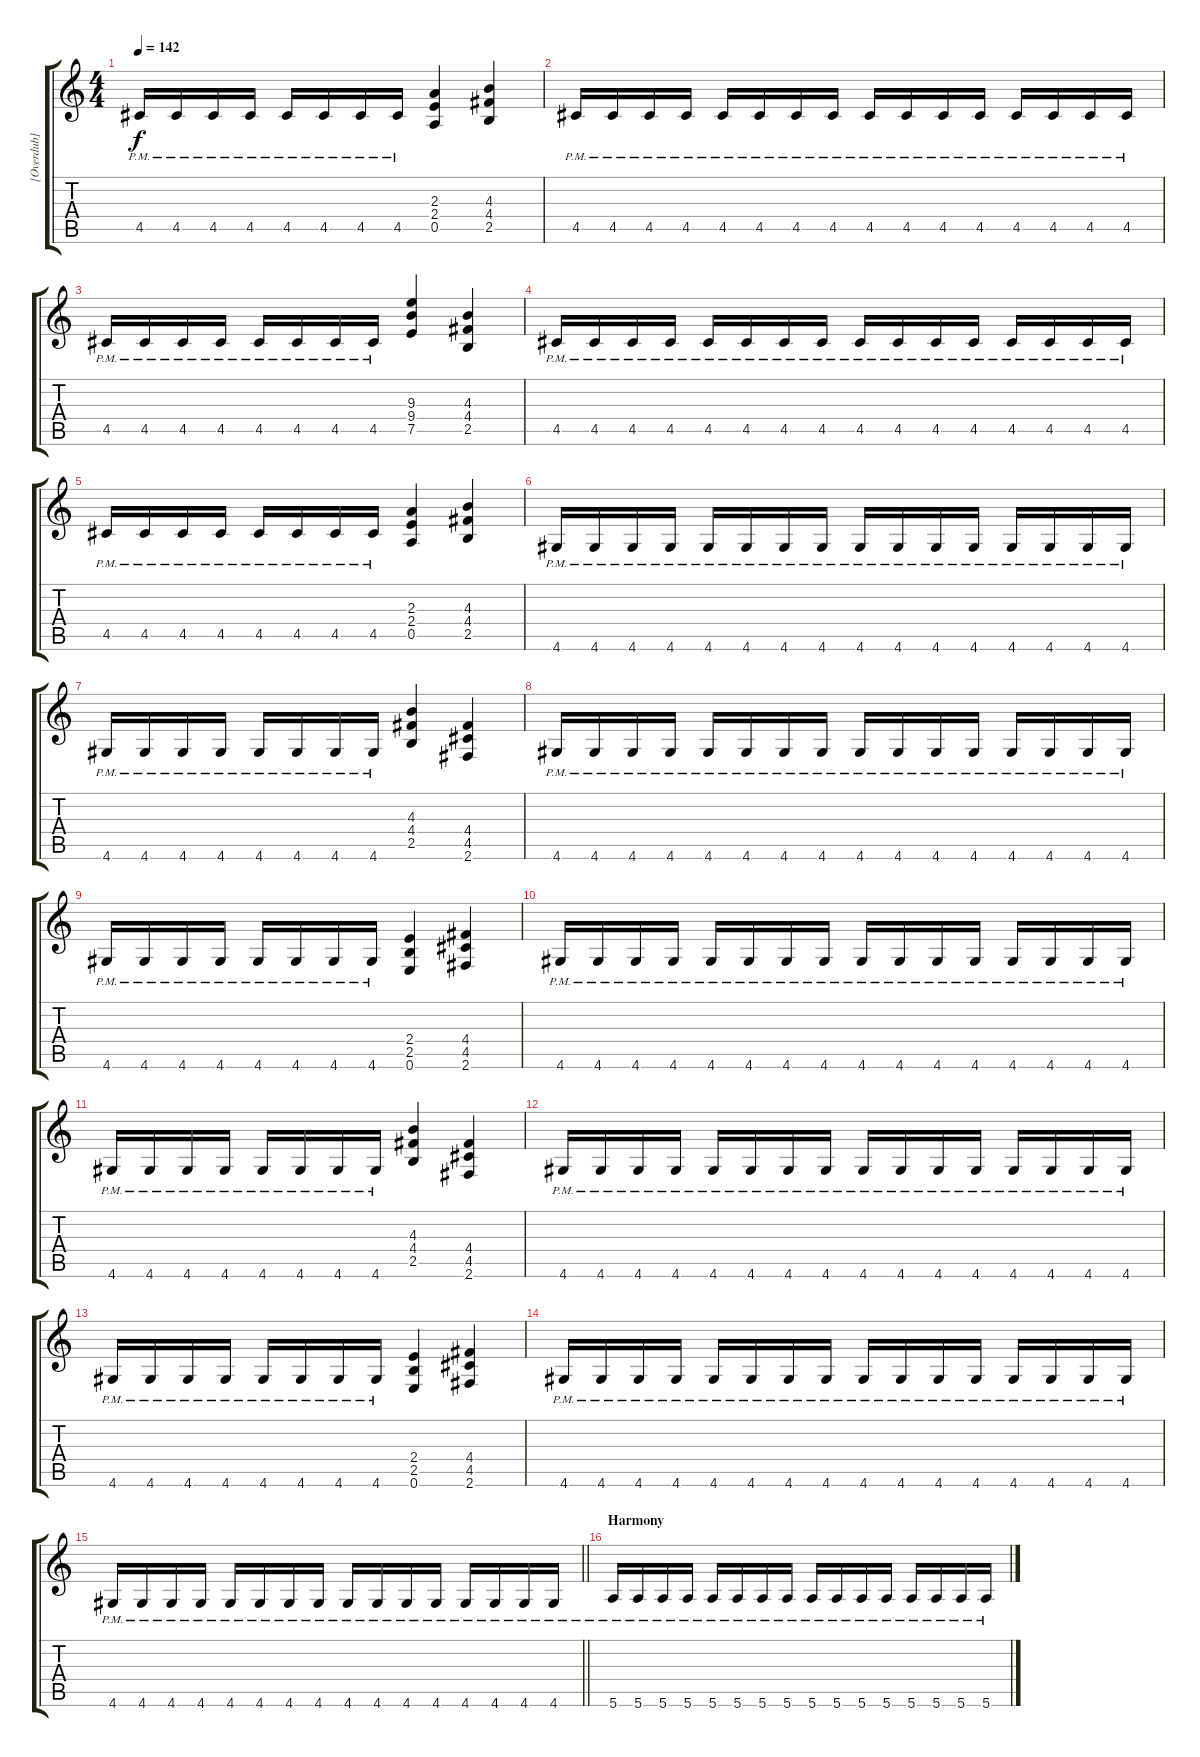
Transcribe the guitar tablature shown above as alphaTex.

\track ("[Overdub]" "[Overdub]") {instrument distortionguitar}
\staff {score tabs}
\tuning (E4 B3 G3 D3 A2 E2) {hide}
\ts (4 4)
\tempo 142
\clef g2
\ks c
4.5{pm}.16{dy f} 4.5{pm}.16 4.5{pm}.16 4.5{pm}.16 4.5{pm}.16 4.5{pm}.16 4.5{pm}.16 4.5{pm}.16 (2.3 2.4 0.5).4 (4.3 4.4 2.5).4 |
4.5{pm}.16{balance 15} 4.5{pm}.16 4.5{pm}.16 4.5{pm}.16 4.5{pm}.16 4.5{pm}.16 4.5{pm}.16 4.5{pm}.16 4.5{pm}.16 4.5{pm}.16 4.5{pm}.16 4.5{pm}.16 4.5{pm}.16 4.5{pm}.16 4.5{pm}.16 4.5{pm}.16 |
4.5{pm}.16 4.5{pm}.16 4.5{pm}.16 4.5{pm}.16 4.5{pm}.16 4.5{pm}.16 4.5{pm}.16 4.5{pm}.16 (9.3 9.4 7.5).4 (4.3 4.4 2.5).4 |
4.5{pm}.16 4.5{pm}.16 4.5{pm}.16 4.5{pm}.16 4.5{pm}.16 4.5{pm}.16 4.5{pm}.16 4.5{pm}.16 4.5{pm}.16 4.5{pm}.16 4.5{pm}.16 4.5{pm}.16 4.5{pm}.16 4.5{pm}.16 4.5{pm}.16 4.5{pm}.16 |
4.5{pm}.16 4.5{pm}.16 4.5{pm}.16 4.5{pm}.16 4.5{pm}.16 4.5{pm}.16 4.5{pm}.16 4.5{pm}.16 (2.3 2.4 0.5).4 (4.3 4.4 2.5).4 |
4.6{pm}.16{balance 1} 4.6{pm}.16 4.6{pm}.16 4.6{pm}.16 4.6{pm}.16 4.6{pm}.16 4.6{pm}.16 4.6{pm}.16 4.6{pm}.16 4.6{pm}.16 4.6{pm}.16 4.6{pm}.16 4.6{pm}.16 4.6{pm}.16 4.6{pm}.16 4.6{pm}.16 |
4.6{pm}.16 4.6{pm}.16 4.6{pm}.16 4.6{pm}.16 4.6{pm}.16 4.6{pm}.16 4.6{pm}.16 4.6{pm}.16 (4.3 4.4 2.5).4 (4.4 4.5 2.6).4 |
4.6{pm}.16 4.6{pm}.16 4.6{pm}.16 4.6{pm}.16 4.6{pm}.16 4.6{pm}.16 4.6{pm}.16 4.6{pm}.16 4.6{pm}.16 4.6{pm}.16 4.6{pm}.16 4.6{pm}.16 4.6{pm}.16 4.6{pm}.16 4.6{pm}.16 4.6{pm}.16 |
4.6{pm}.16 4.6{pm}.16 4.6{pm}.16 4.6{pm}.16 4.6{pm}.16 4.6{pm}.16 4.6{pm}.16 4.6{pm}.16 (2.4 2.5 0.6).4 (4.4 4.5 2.6).4 |
4.6{pm}.16{balance 15} 4.6{pm}.16 4.6{pm}.16 4.6{pm}.16 4.6{pm}.16 4.6{pm}.16 4.6{pm}.16 4.6{pm}.16 4.6{pm}.16 4.6{pm}.16 4.6{pm}.16 4.6{pm}.16 4.6{pm}.16 4.6{pm}.16 4.6{pm}.16 4.6{pm}.16 |
4.6{pm}.16 4.6{pm}.16 4.6{pm}.16 4.6{pm}.16 4.6{pm}.16 4.6{pm}.16 4.6{pm}.16 4.6{pm}.16 (4.3 4.4 2.5).4 (4.4 4.5 2.6).4 |
4.6{pm}.16 4.6{pm}.16 4.6{pm}.16 4.6{pm}.16 4.6{pm}.16 4.6{pm}.16 4.6{pm}.16 4.6{pm}.16 4.6{pm}.16 4.6{pm}.16 4.6{pm}.16 4.6{pm}.16 4.6{pm}.16 4.6{pm}.16 4.6{pm}.16 4.6{pm}.16 |
4.6{pm}.16 4.6{pm}.16 4.6{pm}.16 4.6{pm}.16 4.6{pm}.16 4.6{pm}.16 4.6{pm}.16 4.6{pm}.16 (2.4 2.5 0.6).4 (4.4 4.5 2.6).4 |
4.6{pm}.16 4.6{pm}.16 4.6{pm}.16 4.6{pm}.16 4.6{pm}.16 4.6{pm}.16 4.6{pm}.16 4.6{pm}.16 4.6{pm}.16 4.6{pm}.16 4.6{pm}.16 4.6{pm}.16 4.6{pm}.16 4.6{pm}.16 4.6{pm}.16 4.6{pm}.16 |
\barLineRight lightlight
4.6{pm}.16 4.6{pm}.16 4.6{pm}.16 4.6{pm}.16 4.6{pm}.16 4.6{pm}.16 4.6{pm}.16 4.6{pm}.16 4.6{pm}.16 4.6{pm}.16 4.6{pm}.16 4.6{pm}.16 4.6{pm}.16 4.6{pm}.16 4.6{pm}.16 4.6{pm}.16 |
\section ("" "Harmony")
5.6{pm}.16 5.6{pm}.16{beam merge} 5.6{pm}.16 5.6{pm}.16 5.6{pm}.16 5.6{pm}.16{beam merge} 5.6{pm}.16 5.6{pm}.16 5.6{pm}.16 5.6{pm}.16{beam merge} 5.6{pm}.16 5.6{pm}.16 5.6{pm}.16 5.6{pm}.16{beam merge} 5.6{pm}.16 5.6{pm}.16
